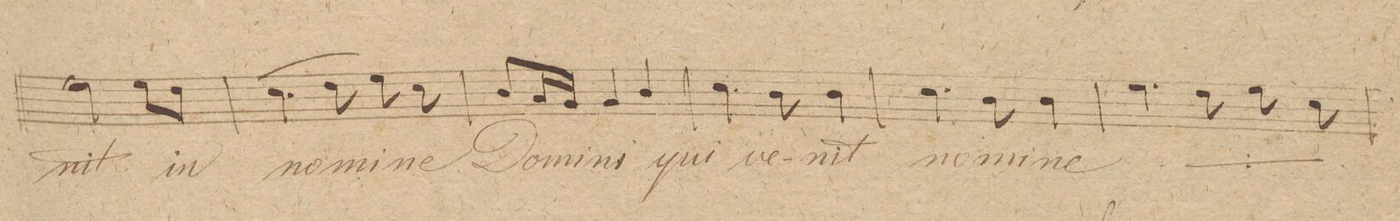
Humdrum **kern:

**kern	**dynam	**text
*I"Tenore	*	*
*clefC4	*	*
*k[f#c#]	*	*
*M3/4	*	*
2d\	.	-nit
8d\L	.	in
8c#\J	.	.
=8	=8	=8
(4.B\	.	no-
8c#\	.	-mi-
8d\)	.	-ne
8B\	.	.
=9	=9	=9
8A/L	.	Do-
16G/L	.	-mi-
16F#/JJ	.	.
4F#/	.	-ni
4A/	.	qui
=10	=10	=10
4.B\	.	ve-
8A\	.	.
4A\	.	-nit
=11	=11	=11
4.B\	.	no-
8A\	.	-mi-
4A\	.	-ne
=12	=12	=12
*	*	*ij
4.d\	.	no-
8c#\	.	-mi-
8d\	.	.
8B\	.	-ne
*	*	*Xij
=13	=13	=13
*-	*-	*-
